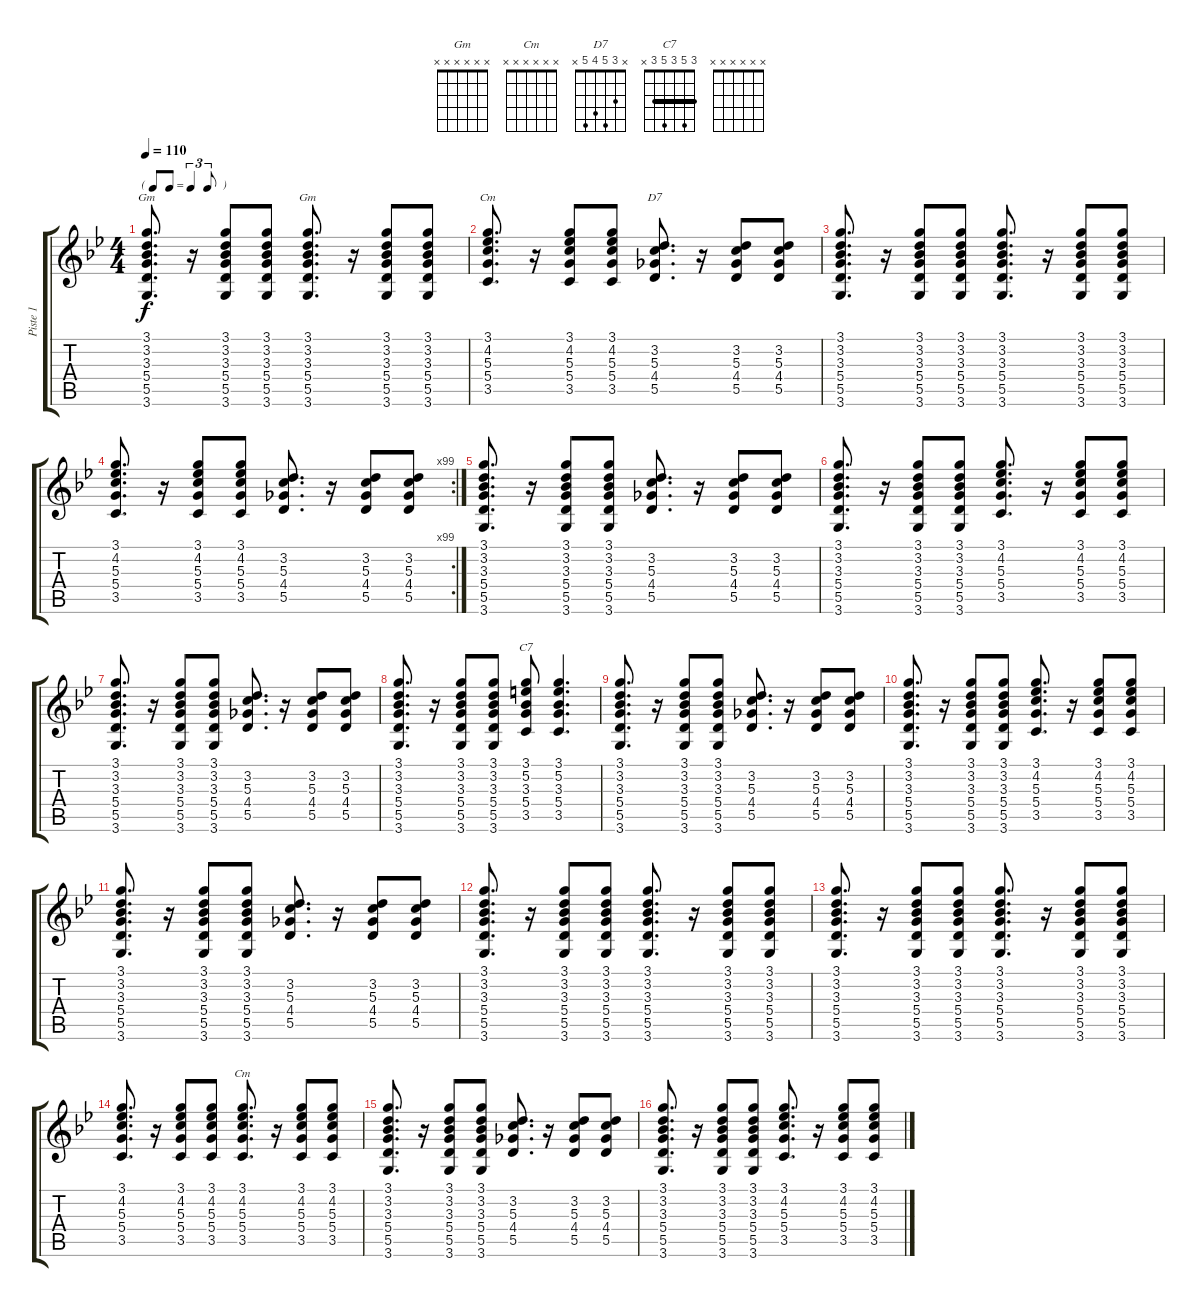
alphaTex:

\track ("Piste 1" "Piste 1") {instrument acousticguitarsteel}
\staff {score tabs}
\tuning (E4 B3 G3 D3 A2 E2) {hide}
\chord ("Gm" 3 3 3 5 5 3) {barre 3}
\chord ("Gm" x x x x x x)
\chord ("Cm" 3 4 5 5 3 x) {barre 3}
\chord ("D7" x 3 5 4 5 x)
\chord ("C7" 3 5 3 5 3 x) {barre 3}
\chord ("Cm" x x x x x x)
\chord (" " x x x x x x)
\ts (4 4)
\tf triplet8th
\tempo 110
\clef g2
\ks bb
(3.1 3.2 3.3 5.4 5.5 3.6).8{d ch "Gm" dy f} r.16 (3.1 3.2 3.3 5.4 5.5 3.6).8 (3.1 3.2 3.3 5.4 5.5 3.6).8 (3.1 3.2 3.3 5.4 5.5 3.6).8{d ch "Gm"} r.16 (3.1 3.2 3.3 5.4 5.5 3.6).8 (3.1 3.2 3.3 5.4 5.5 3.6).8 |
(3.1 4.2 5.3 5.4 3.5).8{d ch "Cm"} r.16 (3.1 4.2 5.3 5.4 3.5).8 (3.1 4.2 5.3 5.4 3.5).8 (3.2 5.3 4.4 5.5).8{d ch "D7"} r.16 (3.2 5.3 4.4 5.5).8 (3.2 5.3 4.4 5.5).8 |
(3.1 3.2 3.3 5.4 5.5 3.6).8{d} r.16 (3.1 3.2 3.3 5.4 5.5 3.6).8 (3.1 3.2 3.3 5.4 5.5 3.6).8 (3.1 3.2 3.3 5.4 5.5 3.6).8{d} r.16 (3.1 3.2 3.3 5.4 5.5 3.6).8 (3.1 3.2 3.3 5.4 5.5 3.6).8 |
\rc 99
(3.1 4.2 5.3 5.4 3.5).8{d} r.16 (3.1 4.2 5.3 5.4 3.5).8 (3.1 4.2 5.3 5.4 3.5).8 (3.2 5.3 4.4 5.5).8{d} r.16 (3.2 5.3 4.4 5.5).8 (3.2 5.3 4.4 5.5).8 |
(3.1 3.2 3.3 5.4 5.5 3.6).8{d} r.16 (3.1 3.2 3.3 5.4 5.5 3.6).8 (3.1 3.2 3.3 5.4 5.5 3.6).8 (3.2 5.3 4.4 5.5).8{d} r.16 (3.2 5.3 4.4 5.5).8 (3.2 5.3 4.4 5.5).8 |
(3.1 3.2 3.3 5.4 5.5 3.6).8{d} r.16 (3.1 3.2 3.3 5.4 5.5 3.6).8 (3.1 3.2 3.3 5.4 5.5 3.6).8 (3.1 4.2 5.3 5.4 3.5).8{d} r.16 (3.1 4.2 5.3 5.4 3.5).8 (3.1 4.2 5.3 5.4 3.5).8 |
(3.1 3.2 3.3 5.4 5.5 3.6).8{d} r.16 (3.1 3.2 3.3 5.4 5.5 3.6).8 (3.1 3.2 3.3 5.4 5.5 3.6).8 (3.2 5.3 4.4 5.5).8{d} r.16 (3.2 5.3 4.4 5.5).8 (3.2 5.3 4.4 5.5).8 |
(3.1 3.2 3.3 5.4 5.5 3.6).8{d} r.16 (3.1 3.2 3.3 5.4 5.5 3.6).8 (3.1 3.2 3.3 5.4 5.5 3.6).8 (3.1 5.2 3.3 5.4 3.5).8{ch "C7"} (3.1 5.2 3.3 5.4 3.5).4{d} |
(3.1 3.2 3.3 5.4 5.5 3.6).8{d} r.16 (3.1 3.2 3.3 5.4 5.5 3.6).8 (3.1 3.2 3.3 5.4 5.5 3.6).8 (3.2 5.3 4.4 5.5).8{d} r.16 (3.2 5.3 4.4 5.5).8 (3.2 5.3 4.4 5.5).8 |
(3.1 3.2 3.3 5.4 5.5 3.6).8{d} r.16 (3.1 3.2 3.3 5.4 5.5 3.6).8 (3.1 3.2 3.3 5.4 5.5 3.6).8 (3.1 4.2 5.3 5.4 3.5).8{d} r.16 (3.1 4.2 5.3 5.4 3.5).8 (3.1 4.2 5.3 5.4 3.5).8 |
(3.1 3.2 3.3 5.4 5.5 3.6).8{d} r.16 (3.1 3.2 3.3 5.4 5.5 3.6).8 (3.1 3.2 3.3 5.4 5.5 3.6).8 (3.2 5.3 4.4 5.5).8{d} r.16 (3.2 5.3 4.4 5.5).8 (3.2 5.3 4.4 5.5).8 |
(3.1 3.2 3.3 5.4 5.5 3.6).8{d} r.16 (3.1 3.2 3.3 5.4 5.5 3.6).8 (3.1 3.2 3.3 5.4 5.5 3.6).8 (3.1 3.2 3.3 5.4 5.5 3.6).8{d} r.16 (3.1 3.2 3.3 5.4 5.5 3.6).8 (3.1 3.2 3.3 5.4 5.5 3.6).8 |
(3.1 3.2 3.3 5.4 5.5 3.6).8{d} r.16 (3.1 3.2 3.3 5.4 5.5 3.6).8 (3.1 3.2 3.3 5.4 5.5 3.6).8 (3.1 3.2 3.3 5.4 5.5 3.6).8{d} r.16 (3.1 3.2 3.3 5.4 5.5 3.6).8 (3.1 3.2 3.3 5.4 5.5 3.6).8 |
(3.1 4.2 5.3 5.4 3.5).8{d} r.16 (3.1 4.2 5.3 5.4 3.5).8 (3.1 4.2 5.3 5.4 3.5).8 (3.1 4.2 5.3 5.4 3.5).8{d ch "Cm"} r.16 (3.1 4.2 5.3 5.4 3.5).8 (3.1 4.2 5.3 5.4 3.5).8 |
(3.1 3.2 3.3 5.4 5.5 3.6).8{d} r.16 (3.1 3.2 3.3 5.4 5.5 3.6).8 (3.1 3.2 3.3 5.4 5.5 3.6).8{ch " "} (3.2 5.3 4.4 5.5).8{d} r.16 (3.2 5.3 4.4 5.5).8 (3.2 5.3 4.4 5.5).8 |
(3.1 3.2 3.3 5.4 5.5 3.6).8{d} r.16 (3.1 3.2 3.3 5.4 5.5 3.6).8 (3.1 3.2 3.3 5.4 5.5 3.6).8 (3.1 4.2 5.3 5.4 3.5).8{d} r.16 (3.1 4.2 5.3 5.4 3.5).8 (3.1 4.2 5.3 5.4 3.5).8
